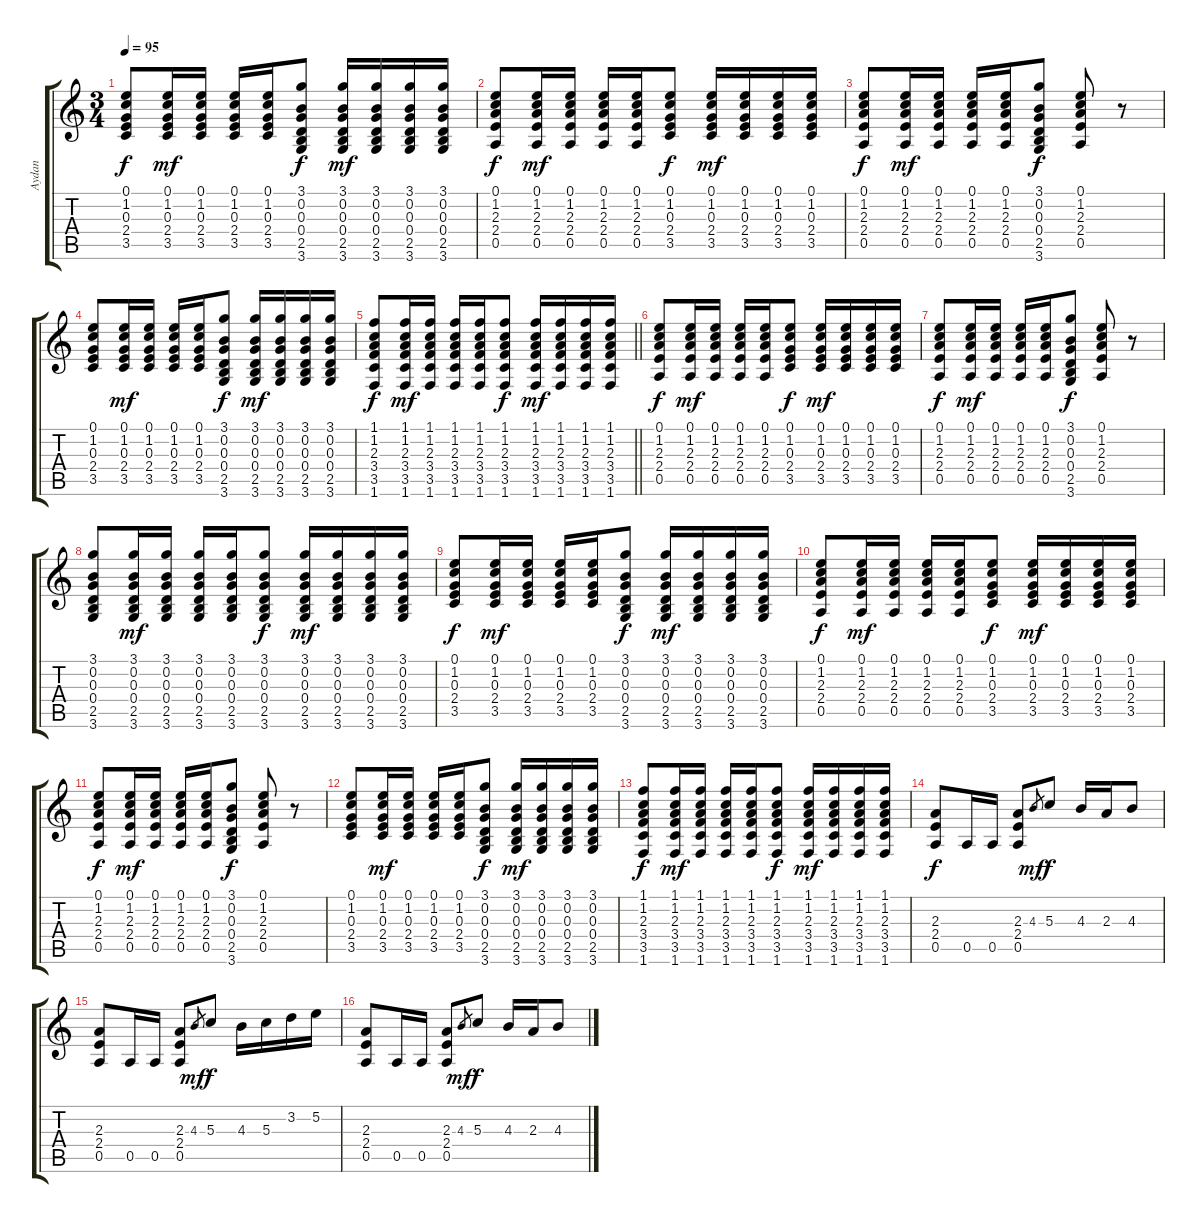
\track ("Aydan" "Aydan") {instrument acousticguitarsteel}
\staff {score tabs}
\tuning (E4 B3 G3 D3 A2 E2) {hide}
\ts (3 4)
\tempo 95
\clef g2
\ks c
(0.1 1.2 0.3 2.4 3.5).8{dy f} (0.1 1.2 0.3 2.4 3.5).16{dy mf} (0.1 1.2 0.3 2.4 3.5).16 (0.1 1.2 0.3 2.4 3.5).16 (0.1 1.2 0.3 2.4 3.5).16 (3.1 0.2 0.3 0.4 2.5 3.6).8{dy f} (3.1 0.2 0.3 0.4 2.5 3.6).16{dy mf} (3.1 0.2 0.3 0.4 2.5 3.6).16 (3.1 0.2 0.3 0.4 2.5 3.6).16 (3.1 0.2 0.3 0.4 2.5 3.6).16 |
(0.1 1.2 2.3 2.4 0.5).8{dy f} (0.1 1.2 2.3 2.4 0.5).16{dy mf} (0.1 1.2 2.3 2.4 0.5).16 (0.1 1.2 2.3 2.4 0.5).16 (0.1 1.2 2.3 2.4 0.5).16 (0.1 1.2 0.3 2.4 3.5).8{dy f} (0.1 1.2 0.3 2.4 3.5).16{dy mf} (0.1 1.2 0.3 2.4 3.5).16 (0.1 1.2 0.3 2.4 3.5).16 (0.1 1.2 0.3 2.4 3.5).16 |
(0.1 1.2 2.3 2.4 0.5).8{dy f} (0.1 1.2 2.3 2.4 0.5).16{dy mf} (0.1 1.2 2.3 2.4 0.5).16 (0.1 1.2 2.3 2.4 0.5).16 (0.1 1.2 2.3 2.4 0.5).16 (3.1 0.2 0.3 0.4 2.5 3.6).8{dy f} (0.1 1.2 2.3 2.4 0.5).8 r.8 |
(0.1 1.2 0.3 2.4 3.5).8 (0.1 1.2 0.3 2.4 3.5).16{dy mf} (0.1 1.2 0.3 2.4 3.5).16 (0.1 1.2 0.3 2.4 3.5).16 (0.1 1.2 0.3 2.4 3.5).16 (3.1 0.2 0.3 0.4 2.5 3.6).8{dy f} (3.1 0.2 0.3 0.4 2.5 3.6).16{dy mf} (3.1 0.2 0.3 0.4 2.5 3.6).16 (3.1 0.2 0.3 0.4 2.5 3.6).16 (3.1 0.2 0.3 0.4 2.5 3.6).16 |
\barLineRight lightlight
(1.1 1.2 2.3 3.4 3.5 1.6).8{dy f} (1.1 1.2 2.3 3.4 3.5 1.6).16{dy mf} (1.1 1.2 2.3 3.4 3.5 1.6).16 (1.1 1.2 2.3 3.4 3.5 1.6).16 (1.1 1.2 2.3 3.4 3.5 1.6).16 (1.1 1.2 2.3 3.4 3.5 1.6).8{dy f} (1.1 1.2 2.3 3.4 3.5 1.6).16{dy mf} (1.1 1.2 2.3 3.4 3.5 1.6).16 (1.1 1.2 2.3 3.4 3.5 1.6).16 (1.1 1.2 2.3 3.4 3.5 1.6).16 |
(0.1 1.2 2.3 2.4 0.5).8{dy f} (0.1 1.2 2.3 2.4 0.5).16{dy mf} (0.1 1.2 2.3 2.4 0.5).16 (0.1 1.2 2.3 2.4 0.5).16 (0.1 1.2 2.3 2.4 0.5).16 (0.1 1.2 0.3 2.4 3.5).8{dy f} (0.1 1.2 0.3 2.4 3.5).16{dy mf} (0.1 1.2 0.3 2.4 3.5).16 (0.1 1.2 0.3 2.4 3.5).16 (0.1 1.2 0.3 2.4 3.5).16 |
(0.1 1.2 2.3 2.4 0.5).8{dy f} (0.1 1.2 2.3 2.4 0.5).16{dy mf} (0.1 1.2 2.3 2.4 0.5).16 (0.1 1.2 2.3 2.4 0.5).16 (0.1 1.2 2.3 2.4 0.5).16 (3.1 0.2 0.3 0.4 2.5 3.6).8{dy f} (0.1 1.2 2.3 2.4 0.5).8 r.8 |
(3.1 0.2 0.3 0.4 2.5 3.6).8 (3.1 0.2 0.3 0.4 2.5 3.6).16{dy mf} (3.1 0.2 0.3 0.4 2.5 3.6).16 (3.1 0.2 0.3 0.4 2.5 3.6).16 (3.1 0.2 0.3 0.4 2.5 3.6).16 (3.1 0.2 0.3 0.4 2.5 3.6).8{dy f} (3.1 0.2 0.3 0.4 2.5 3.6).16{dy mf} (3.1 0.2 0.3 0.4 2.5 3.6).16 (3.1 0.2 0.3 0.4 2.5 3.6).16 (3.1 0.2 0.3 0.4 2.5 3.6).16 |
(0.1 1.2 0.3 2.4 3.5).8{dy f} (0.1 1.2 0.3 2.4 3.5).16{dy mf} (0.1 1.2 0.3 2.4 3.5).16 (0.1 1.2 0.3 2.4 3.5).16 (0.1 1.2 0.3 2.4 3.5).16 (3.1 0.2 0.3 0.4 2.5 3.6).8{dy f} (3.1 0.2 0.3 0.4 2.5 3.6).16{dy mf} (3.1 0.2 0.3 0.4 2.5 3.6).16 (3.1 0.2 0.3 0.4 2.5 3.6).16 (3.1 0.2 0.3 0.4 2.5 3.6).16 |
(0.1 1.2 2.3 2.4 0.5).8{dy f} (0.1 1.2 2.3 2.4 0.5).16{dy mf} (0.1 1.2 2.3 2.4 0.5).16 (0.1 1.2 2.3 2.4 0.5).16 (0.1 1.2 2.3 2.4 0.5).16 (0.1 1.2 0.3 2.4 3.5).8{dy f} (0.1 1.2 0.3 2.4 3.5).16{dy mf} (0.1 1.2 0.3 2.4 3.5).16 (0.1 1.2 0.3 2.4 3.5).16 (0.1 1.2 0.3 2.4 3.5).16 |
(0.1 1.2 2.3 2.4 0.5).8{dy f} (0.1 1.2 2.3 2.4 0.5).16{dy mf} (0.1 1.2 2.3 2.4 0.5).16 (0.1 1.2 2.3 2.4 0.5).16 (0.1 1.2 2.3 2.4 0.5).16 (3.1 0.2 0.3 0.4 2.5 3.6).8{dy f} (0.1 1.2 2.3 2.4 0.5).8 r.8 |
(0.1 1.2 0.3 2.4 3.5).8 (0.1 1.2 0.3 2.4 3.5).16{dy mf} (0.1 1.2 0.3 2.4 3.5).16 (0.1 1.2 0.3 2.4 3.5).16 (0.1 1.2 0.3 2.4 3.5).16 (3.1 0.2 0.3 0.4 2.5 3.6).8{dy f} (3.1 0.2 0.3 0.4 2.5 3.6).16{dy mf} (3.1 0.2 0.3 0.4 2.5 3.6).16 (3.1 0.2 0.3 0.4 2.5 3.6).16 (3.1 0.2 0.3 0.4 2.5 3.6).16 |
(1.1 1.2 2.3 3.4 3.5 1.6).8{dy f} (1.1 1.2 2.3 3.4 3.5 1.6).16{dy mf} (1.1 1.2 2.3 3.4 3.5 1.6).16 (1.1 1.2 2.3 3.4 3.5 1.6).16 (1.1 1.2 2.3 3.4 3.5 1.6).16 (1.1 1.2 2.3 3.4 3.5 1.6).8{dy f} (1.1 1.2 2.3 3.4 3.5 1.6).16{dy mf} (1.1 1.2 2.3 3.4 3.5 1.6).16 (1.1 1.2 2.3 3.4 3.5 1.6).16 (1.1 1.2 2.3 3.4 3.5 1.6).16 |
(2.3 2.4 0.5).8{dy f} 0.5.16 0.5.16 (2.3 2.4 0.5).8 4.3.8{gr dy mf} 5.3.8{dy f} 4.3.16 2.3.16 4.3.8 |
(2.3 2.4 0.5).8 0.5.16 0.5.16 (2.3 2.4 0.5).8 4.3.8{gr dy mf} 5.3.8{dy f} 4.3.16 5.3.16 3.2.16 5.2.16 |
(2.3 2.4 0.5).8 0.5.16 0.5.16 (2.3 2.4 0.5).8 4.3.8{gr dy mf} 5.3.8{dy f} 4.3.16 2.3.16 4.3.8
